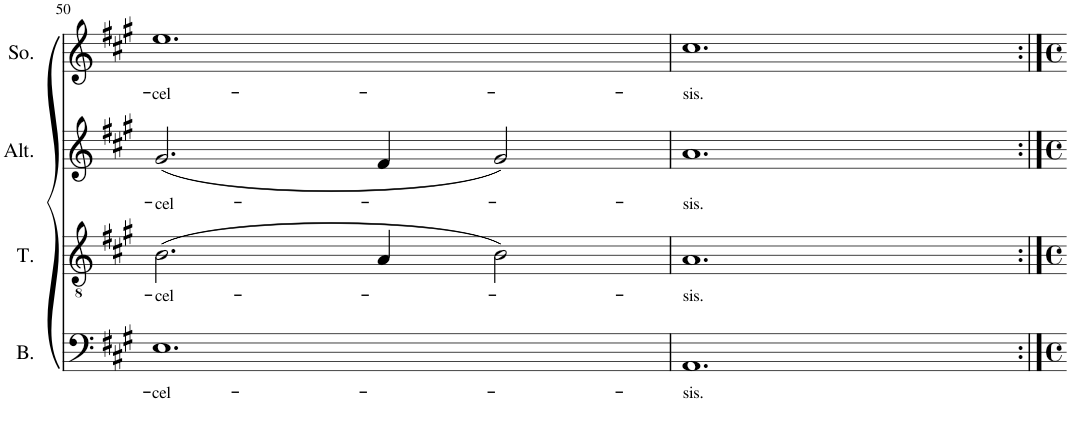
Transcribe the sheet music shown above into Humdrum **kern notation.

**kern	**text	**kern	**text	**kern	**text	**kern	**text
*part4	*part4	*part3	*part3	*part2	*part2	*part1	*part1
*staff4	*staff4	*staff3	*staff3	*staff2	*staff2	*staff1	*staff1
*I"Basse	*	*I"Ténor	*	*I"Alto	*	*I"Soprano	*
*I'B.	*	*I'T.	*	*I'Alt.	*	*I'So.	*
!!LO:PB:g=z
*clefF4	*	*clefGv2	*	*clefG2	*	*clefG2	*
*k[f#c#g#]	*	*k[f#c#g#]	*	*k[f#c#g#]	*	*k[f#c#g#]	*
*M3/2	*	*M3/2	*	*M3/2	*	*M3/2	*
=50	=50	=50	=50	=50	=50	=50	=50
!	!LO:LY:b	!	!LO:LY:b	!	!LO:LY:b	!	!LO:LY:b
1.E	-cel-	(2.B\	-cel-	(2.g#/	-cel-	1.ee	-cel-
.	.	4A/	.	4f#/	.	.	.
.	.	2B\)	.	2g#/)	.	.	.
=51	=51	=51	=51	=51	=51	=51	=51
!	!LO:LY:b	!	!LO:LY:b	!	!LO:LY:b	!	!LO:LY:b
1.AA	-sis.	1.A	-sis.	1.a	-sis.	1.cc#	-sis.
=:|!	=:|!	=:|!	=:|!	=:|!	=:|!	=:|!	=:|!
*-	*-	*-	*-	*-	*-	*-	*-
